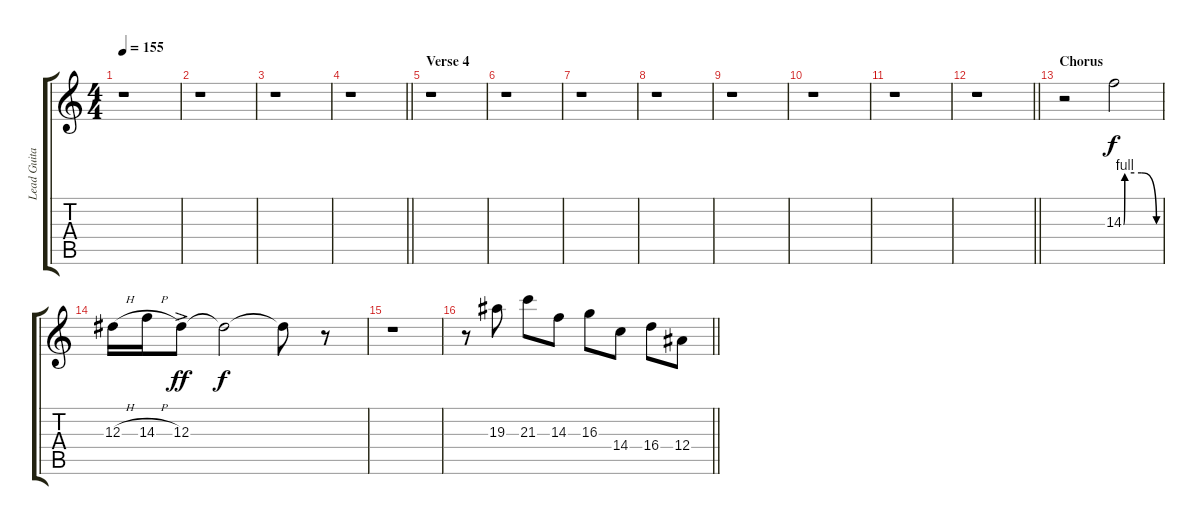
\track ("Lead Guitar [Josh Homme]" "Lead Guita") {instrument overdrivenguitar bank 255}
\staff {score tabs}
\tuning (C4 G3 Eb3 Bb2 F2 C2) {hide}
\ts (4 4)
\tempo 155
\clef g2
\ks c
r.1{dy f} |
r.1 |
r.1 |
\barLineRight lightlight
r.1 |
\section ("" "Verse 4")
r.1 |
r.1 |
r.1 |
r.1 |
r.1 |
r.1 |
r.1 |
\barLineRight lightlight
r.1 |
\section ("" "Chorus")
r.2{volume 16} 14.3{be (custom 0 0 2 4 30 4 55 0 60 0)}.2 |
12.3{h}.16 14.3{h}.16 12.3{ac}.8{dy ff} 12.3{t}.2{dy f} 12.3{t}.8 r.8 |
r.1 |
\barLineRight lightlight
r.8 19.3.8 21.3.8 14.3.8 16.3.8 14.4.8 16.4.8 12.4.8
